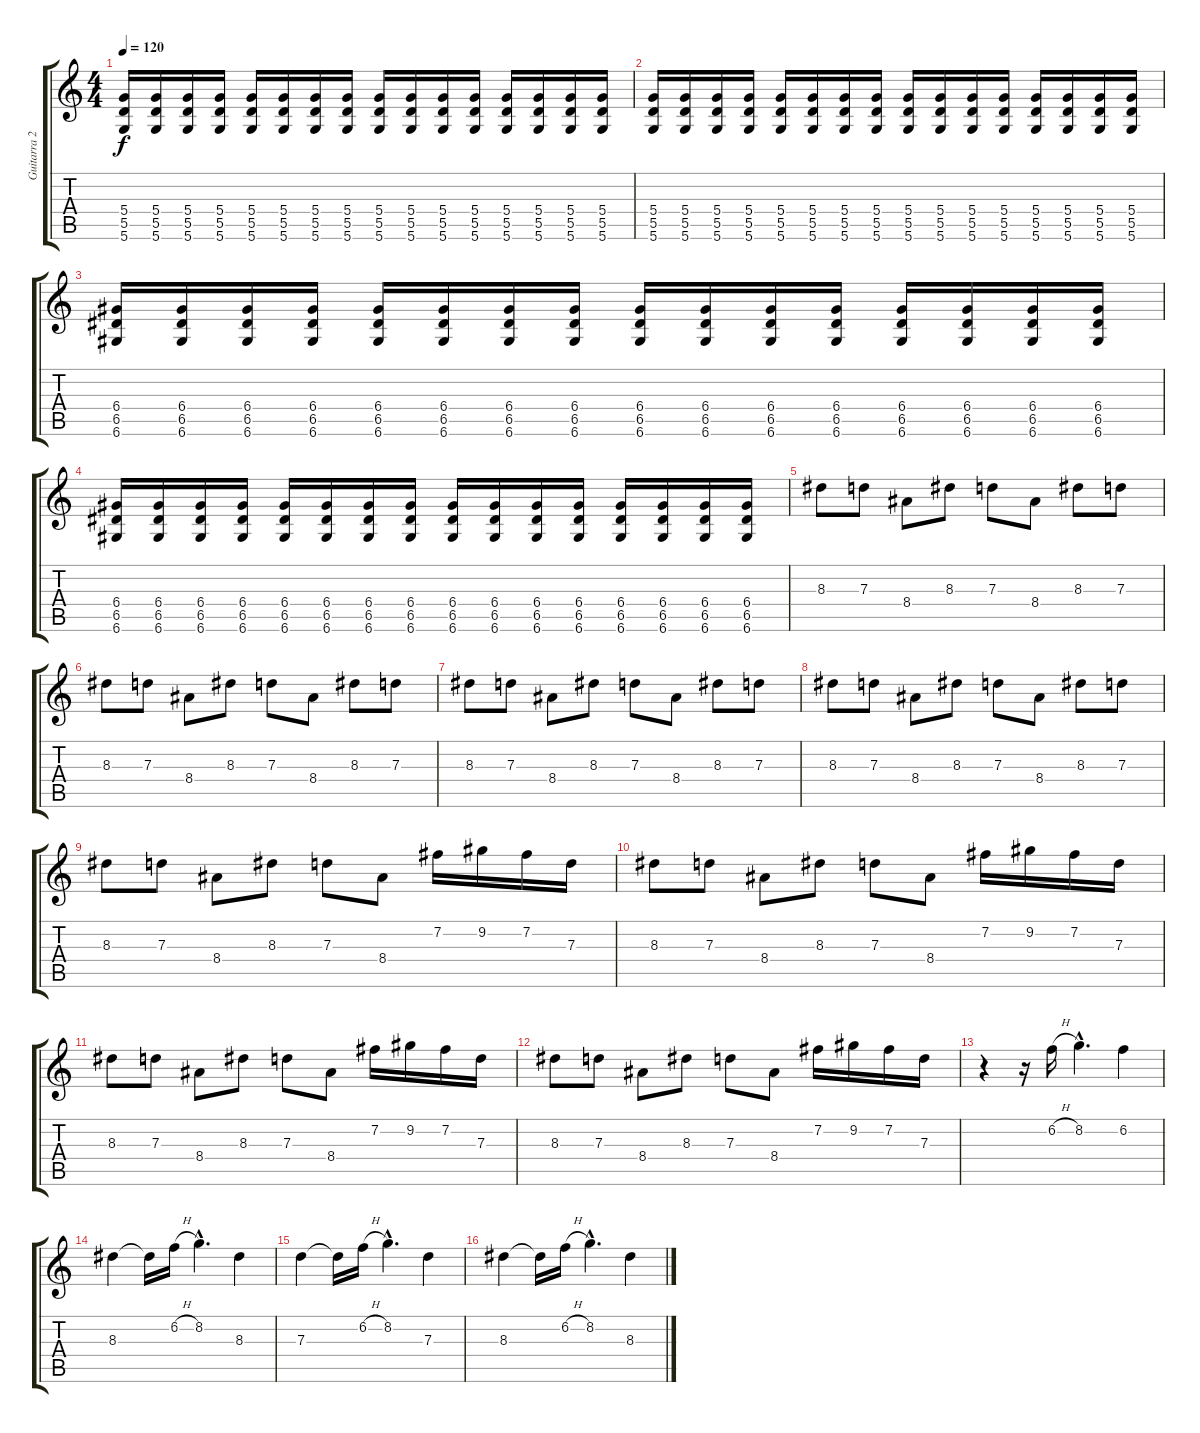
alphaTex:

\track ("Guitarra 2" "Guitarra 2") {instrument distortionguitar}
\staff {score tabs}
\tuning (E4 B3 G3 D3 A2 D2) {hide}
\ts (4 4)
\tempo 120
\clef g2
\ks c
(5.4 5.5 5.6).16{dy f} (5.4 5.5 5.6).16 (5.4 5.5 5.6).16 (5.4 5.5 5.6).16 (5.4 5.5 5.6).16 (5.4 5.5 5.6).16 (5.4 5.5 5.6).16 (5.4 5.5 5.6).16 (5.4 5.5 5.6).16 (5.4 5.5 5.6).16 (5.4 5.5 5.6).16 (5.4 5.5 5.6).16 (5.4 5.5 5.6).16 (5.4 5.5 5.6).16 (5.4 5.5 5.6).16 (5.4 5.5 5.6).16 |
(5.4 5.5 5.6).16 (5.4 5.5 5.6).16 (5.4 5.5 5.6).16 (5.4 5.5 5.6).16 (5.4 5.5 5.6).16 (5.4 5.5 5.6).16 (5.4 5.5 5.6).16 (5.4 5.5 5.6).16 (5.4 5.5 5.6).16 (5.4 5.5 5.6).16 (5.4 5.5 5.6).16 (5.4 5.5 5.6).16 (5.4 5.5 5.6).16 (5.4 5.5 5.6).16 (5.4 5.5 5.6).16 (5.4 5.5 5.6).16 |
(6.4 6.5 6.6).16 (6.4 6.5 6.6).16 (6.4 6.5 6.6).16 (6.4 6.5 6.6).16 (6.4 6.5 6.6).16 (6.4 6.5 6.6).16 (6.4 6.5 6.6).16 (6.4 6.5 6.6).16 (6.4 6.5 6.6).16 (6.4 6.5 6.6).16 (6.4 6.5 6.6).16 (6.4 6.5 6.6).16 (6.4 6.5 6.6).16 (6.4 6.5 6.6).16 (6.4 6.5 6.6).16 (6.4 6.5 6.6).16 |
(6.4 6.5 6.6).16 (6.4 6.5 6.6).16 (6.4 6.5 6.6).16 (6.4 6.5 6.6).16 (6.4 6.5 6.6).16 (6.4 6.5 6.6).16 (6.4 6.5 6.6).16 (6.4 6.5 6.6).16 (6.4 6.5 6.6).16 (6.4 6.5 6.6).16 (6.4 6.5 6.6).16 (6.4 6.5 6.6).16 (6.4 6.5 6.6).16 (6.4 6.5 6.6).16 (6.4 6.5 6.6).16 (6.4 6.5 6.6).16 |
8.3.8 7.3.8 8.4.8 8.3.8 7.3.8 8.4.8 8.3.8 7.3.8 |
8.3.8 7.3.8 8.4.8 8.3.8 7.3.8 8.4.8 8.3.8 7.3.8 |
8.3.8 7.3.8 8.4.8 8.3.8 7.3.8 8.4.8 8.3.8 7.3.8 |
8.3.8 7.3.8 8.4.8 8.3.8 7.3.8 8.4.8 8.3.8 7.3.8 |
8.3.8 7.3.8 8.4.8 8.3.8 7.3.8 8.4.8 7.2.16 9.2.16 7.2.16 7.3.16 |
8.3.8 7.3.8 8.4.8 8.3.8 7.3.8 8.4.8 7.2.16 9.2.16 7.2.16 7.3.16 |
8.3.8 7.3.8 8.4.8 8.3.8 7.3.8 8.4.8 7.2.16 9.2.16 7.2.16 7.3.16 |
8.3.8 7.3.8 8.4.8 8.3.8 7.3.8 8.4.8 7.2.16 9.2.16 7.2.16 7.3.16 |
r.4 r.16 6.2{h}.16 8.2{hac}.4{d} 6.2.4 |
8.3.4 8.3{t}.16 6.2{h}.16 8.2{hac}.4{d} 8.3.4 |
7.3.4 7.3{t}.16 6.2{h}.16 8.2{hac}.4{d} 7.3.4 |
8.3.4 8.3{t}.16 6.2{h}.16 8.2{hac}.4{d} 8.3.4
